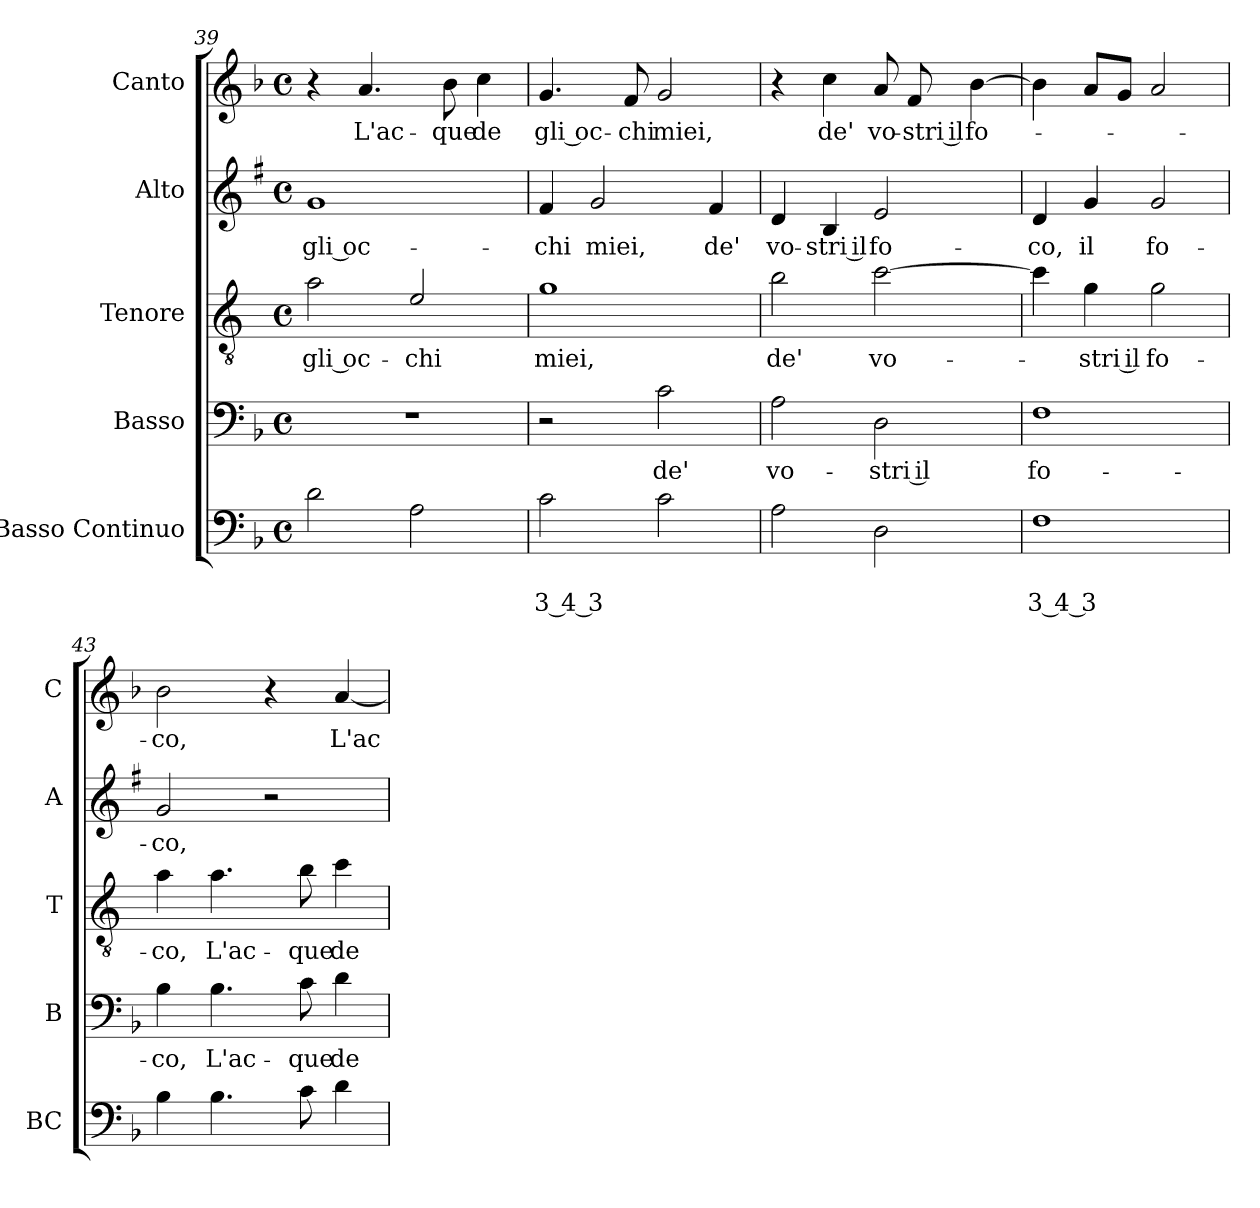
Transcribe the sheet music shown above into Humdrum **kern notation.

**kern	**text	**text	**kern	**text	**kern	**text	**kern	**text	**kern	**text
*part5	*part5	*part5	*part4	*part4	*part3	*part3	*part2	*part2	*part1	*part1
*staff5	*staff5	*staff5	*staff4	*staff4	*staff3	*staff3	*staff2	*staff2	*staff1	*staff1
*I"Basso Continuo	*	*	*I"Basso	*	*I"Tenore	*	*I"Alto	*	*I"Canto	*
*I'BC	*	*	*I'B	*	*I'T	*	*I'A	*	*I'C	*
*clefF4	*	*	*clefF4	*	*clefGv2	*	*clefG2	*	*clefG2	*
*	*	*	*	*	*ITrd4c7	*	*ITrd1c2	*	*	*
*k[b-]	*	*	*k[b-]	*	*k[b-]	*	*k[b-]	*	*k[b-]	*
*F:	*	*	*F:	*	*F:	*	*F:	*	*F:	*
*M4/4	*	*	*M4/4	*	*M4/4	*	*M4/4	*	*M4/4	*
*met(c)	*	*	*met(c)	*	*met(c)	*	*met(c)	*	*met(c)	*
=39	=39	=39	=39	=39	=39	=39	=39	=39	=39	=39
!	!	!	!	!	!	!LO:LY:b	!	!	!	!
!	!	!	!	!	!	!	!	!LO:LY:b	!	!
2d\	.	.	1r	.	2d\	gli oc-	1f	gli oc-	4r	.
!	!	!	!	!	!	!	!	!	!	!LO:LY:b
.	.	.	.	.	.	.	.	.	4.a/	L'ac-
!	!	!	!	!	!	!LO:LY:b	!	!	!	!
2A\	.	.	.	.	2A/	-chi	.	.	.	.
!	!	!	!	!	!	!	!	!	!	!LO:LY:b
.	.	.	.	.	.	.	.	.	8b-\	-que
!	!	!	!	!	!	!	!	!	!	!LO:LY:b
.	.	.	.	.	.	.	.	.	4cc\	de
!!LO:LB:g=z
=40	=40	=40	=40	=40	=40	=40	=40	=40	=40	=40
!	!	!LO:LY:b	!	!	!	!	!	!	!	!
!	!	!	!	!	!	!LO:LY:b	!	!	!	!
!	!	!	!	!	!	!	!	!LO:LY:b	!	!
!	!	!	!	!	!	!	!	!	!	!LO:LY:b
2c\	.	3 4 3	2r	.	1c	miei,	4e/	-chi	4.g/	gli oc-
!	!	!	!	!	!	!	!	!LO:LY:b	!	!
.	.	.	.	.	.	.	2f/	miei,	.	.
!	!	!	!	!	!	!	!	!	!	!LO:LY:b
.	.	.	.	.	.	.	.	.	8f/	-chi
!	!	!	!	!LO:LY:b	!	!	!	!	!	!
!	!	!	!	!	!	!	!	!	!	!LO:LY:b
2c\	.	.	2c\	de'	.	.	.	.	2g/	miei,
!	!	!	!	!	!	!	!	!LO:LY:b	!	!
.	.	.	.	.	.	.	4e/	de'	.	.
=41	=41	=41	=41	=41	=41	=41	=41	=41	=41	=41
!	!	!	!	!LO:LY:b	!	!	!	!	!	!
!	!	!	!	!	!	!LO:LY:b	!	!	!	!
!	!	!	!	!	!	!	!	!LO:LY:b	!	!
2A\	.	.	2A\	vo-	2e\	de'	4c/	vo-	4r	.
!	!	!	!	!	!	!	!	!LO:LY:b	!	!
!	!	!	!	!	!	!	!	!	!	!LO:LY:b
.	.	.	.	.	.	.	4A/	-stri il	4cc\	de'
!	!	!	!	!LO:LY:b	!	!	!	!	!	!
!	!	!	!	!	!	!LO:LY:b	!	!	!	!
!	!	!	!	!	!	!	!	!LO:LY:b	!	!
!	!	!	!	!	!	!	!	!	!	!LO:LY:b
2D\	.	.	2D\	-stri il	[2f\	vo-	2d/	fo-	8a/	vo-
!	!	!	!	!	!	!	!	!	!	!LO:LY:b
.	.	.	.	.	.	.	.	.	8f/	-stri il
!	!	!	!	!	!	!	!	!	!	!LO:LY:b
.	.	.	.	.	.	.	.	.	[4b-\	fo-
=42	=42	=42	=42	=42	=42	=42	=42	=42	=42	=42
!	!	!LO:LY:b	!	!	!	!	!	!	!	!
!	!	!	!	!LO:LY:b	!	!	!	!	!	!
!	!	!	!	!	!	!	!	!LO:LY:b	!	!
1F	.	3 4 3	1F	fo-	4f\]	.	4c/	-co,	4b-\]	.
!	!	!	!	!	!	!LO:LY:b	!	!	!	!
!	!	!	!	!	!	!	!	!LO:LY:b	!	!
.	.	.	.	.	4c\	-stri il	4f/	il	8a/L	.
.	.	.	.	.	.	.	.	.	8g/J	.
!	!	!	!	!	!	!LO:LY:b	!	!	!	!
!	!	!	!	!	!	!	!	!LO:LY:b	!	!
.	.	.	.	.	2c\	fo-	2f/	fo-	2a/	.
=43	=43	=43	=43	=43	=43	=43	=43	=43	=43	=43
!	!	!	!	!LO:LY:b	!	!	!	!	!	!
!	!	!	!	!	!	!LO:LY:b	!	!	!	!
!	!	!	!	!	!	!	!	!LO:LY:b	!	!
!	!	!	!	!	!	!	!	!	!	!LO:LY:b
4B-\	.	.	4B-\	-co,	4d\	-co,	2f/	-co,	2b-\	-co,
!	!	!	!	!LO:LY:b	!	!	!	!	!	!
!	!	!	!	!	!	!LO:LY:b	!	!	!	!
4.B-\	.	.	4.B-\	L'ac-	4.d\	L'ac-	.	.	.	.
.	.	.	.	.	.	.	2r	.	4r	.
!	!	!	!	!LO:LY:b	!	!	!	!	!	!
!	!	!	!	!	!	!LO:LY:b	!	!	!	!
8c\	.	.	8c\	-que	8e\	-que	.	.	.	.
!	!	!	!	!LO:LY:b	!	!	!	!	!	!
!	!	!	!	!	!	!LO:LY:b	!	!	!	!
!	!	!	!	!	!	!	!	!	!	!LO:LY:b
4d\	.	.	4d\	de	4f\	de	.	.	[4a/	L'ac-
=	=	=	=	=	=	=	=	=	=	=
*-	*-	*-	*-	*-	*-	*-	*-	*-	*-	*-
